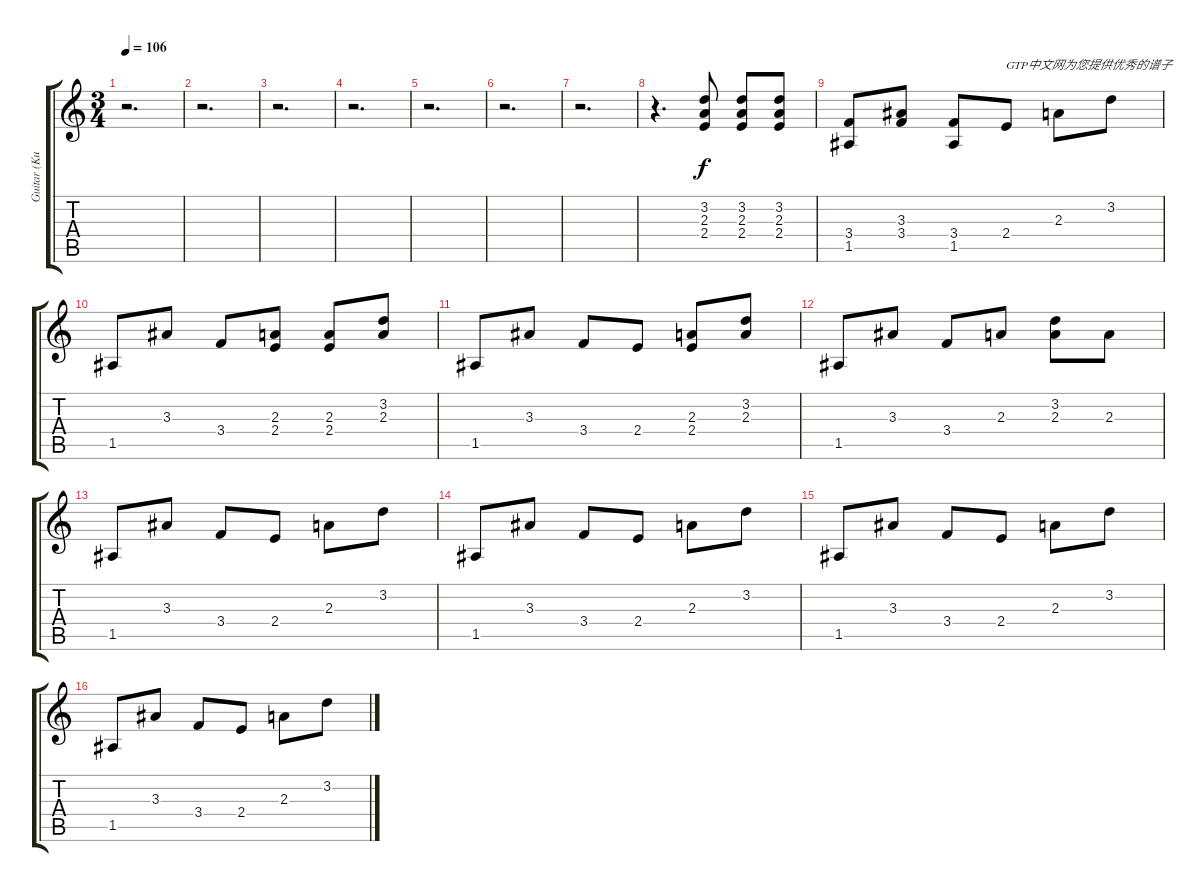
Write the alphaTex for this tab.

\track ("Guitar (Kurt)" "Guitar (Ku") {instrument overdrivenguitar}
\staff {score tabs}
\tuning (E4 B3 G3 D3 A2 E2) {hide}
\ts (3 4)
\tempo 106
\clef g2
\ks c
r.2{d dy f instrument overdrivenguitar} |
r.2{d} |
r.2{d} |
r.2{d} |
r.2{d} |
r.2{d} |
r.2{d} |
r.4{d} (3.2 2.3 2.4).8 (3.2 2.3 2.4).8 (3.2 2.3 2.4).8 |
(3.4 1.5).8 (3.3 3.4).8 (3.4 1.5).8 2.4.8{txt "GTP中文网为您提供优秀的谱子"} 2.3.8 3.2.8 |
1.5.8 3.3.8 3.4.8 (2.3 2.4).8 (2.3 2.4).8 (3.2 2.3).8 |
1.5.8 3.3.8 3.4.8 2.4.8 (2.3 2.4).8 (3.2 2.3).8 |
1.5.8 3.3.8 3.4.8 2.3.8 (3.2 2.3).8 2.3.8 |
1.5.8 3.3.8 3.4.8 2.4.8 2.3.8 3.2.8 |
1.5.8 3.3.8 3.4.8 2.4.8 2.3.8 3.2.8 |
1.5.8 3.3.8 3.4.8 2.4.8 2.3.8 3.2.8 |
1.5.8 3.3.8 3.4.8 2.4.8 2.3.8 3.2.8
